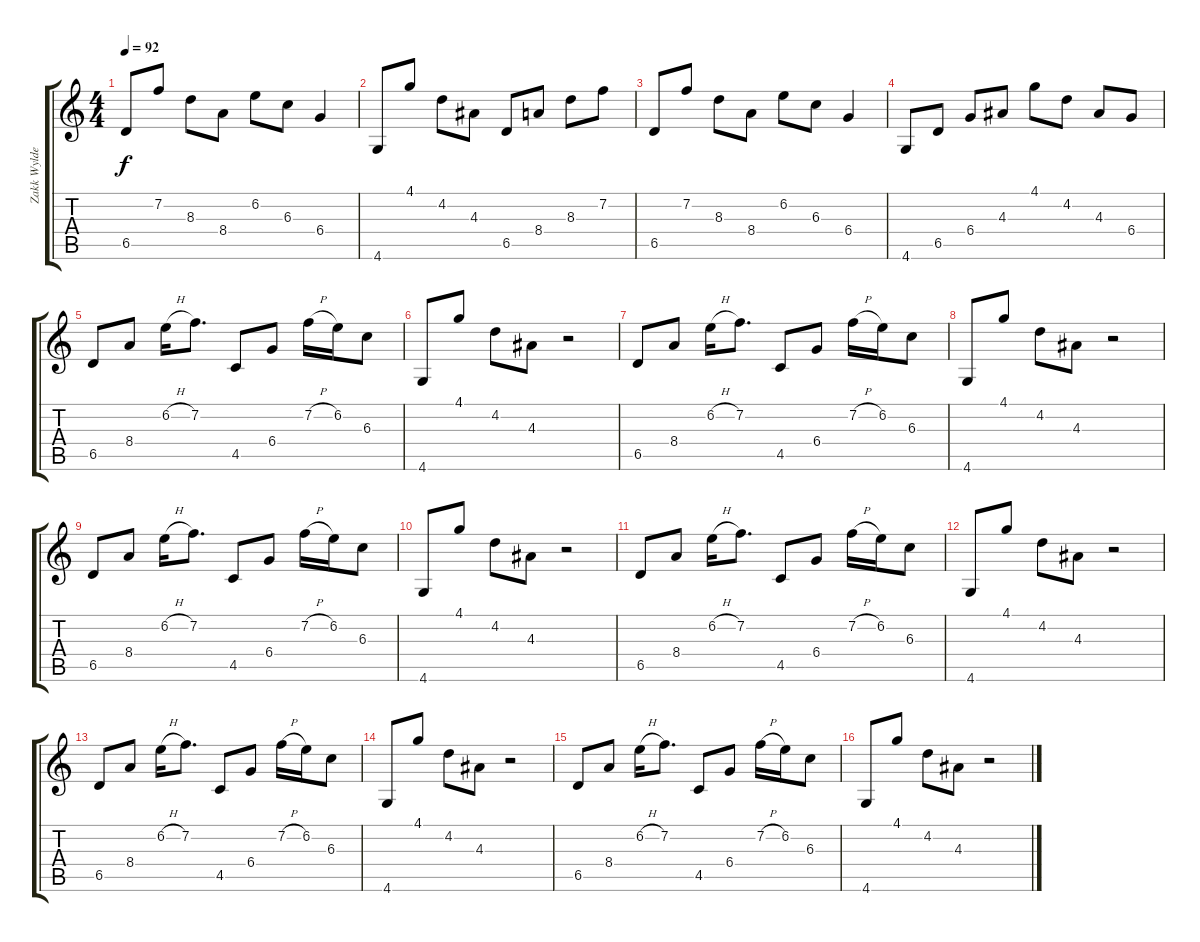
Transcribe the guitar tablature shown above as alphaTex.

\track ("Zakk Wylde" "Zakk Wylde") {instrument overdrivenguitar}
\staff {score tabs}
\tuning (Eb4 Bb3 Gb3 Db3 Ab2 Eb2) {hide}
\ts (4 4)
\tempo 92
\clef g2
\ks c
6.5.8{dy f} 7.2.8 8.3.8 8.4.8 6.2.8 6.3.8 6.4.4 |
4.6.8 4.1.8 4.2.8 4.3.8 6.5.8 8.4.8 8.3.8 7.2.8 |
6.5.8 7.2.8 8.3.8 8.4.8 6.2.8 6.3.8 6.4.4 |
4.6.8 6.5.8 6.4.8 4.3.8 4.1.8 4.2.8 4.3.8 6.4.8 |
6.5.8 8.4.8 6.2{h}.16 7.2.8{d} 4.5.8 6.4.8 7.2{h}.16 6.2.16 6.3.8 |
4.6.8 4.1.8 4.2.8 4.3.8 r.2 |
6.5.8 8.4.8 6.2{h}.16 7.2.8{d} 4.5.8 6.4.8 7.2{h}.16 6.2.16 6.3.8 |
4.6.8 4.1.8 4.2.8 4.3.8 r.2 |
6.5.8 8.4.8 6.2{h}.16 7.2.8{d} 4.5.8 6.4.8 7.2{h}.16 6.2.16 6.3.8 |
4.6.8 4.1.8 4.2.8 4.3.8 r.2 |
6.5.8 8.4.8 6.2{h}.16 7.2.8{d} 4.5.8 6.4.8 7.2{h}.16 6.2.16 6.3.8 |
4.6.8 4.1.8 4.2.8 4.3.8 r.2 |
6.5.8 8.4.8 6.2{h}.16 7.2.8{d} 4.5.8 6.4.8 7.2{h}.16 6.2.16 6.3.8 |
4.6.8 4.1.8 4.2.8 4.3.8 r.2 |
6.5.8 8.4.8 6.2{h}.16 7.2.8{d} 4.5.8 6.4.8 7.2{h}.16 6.2.16 6.3.8 |
4.6.8 4.1.8 4.2.8 4.3.8 r.2
